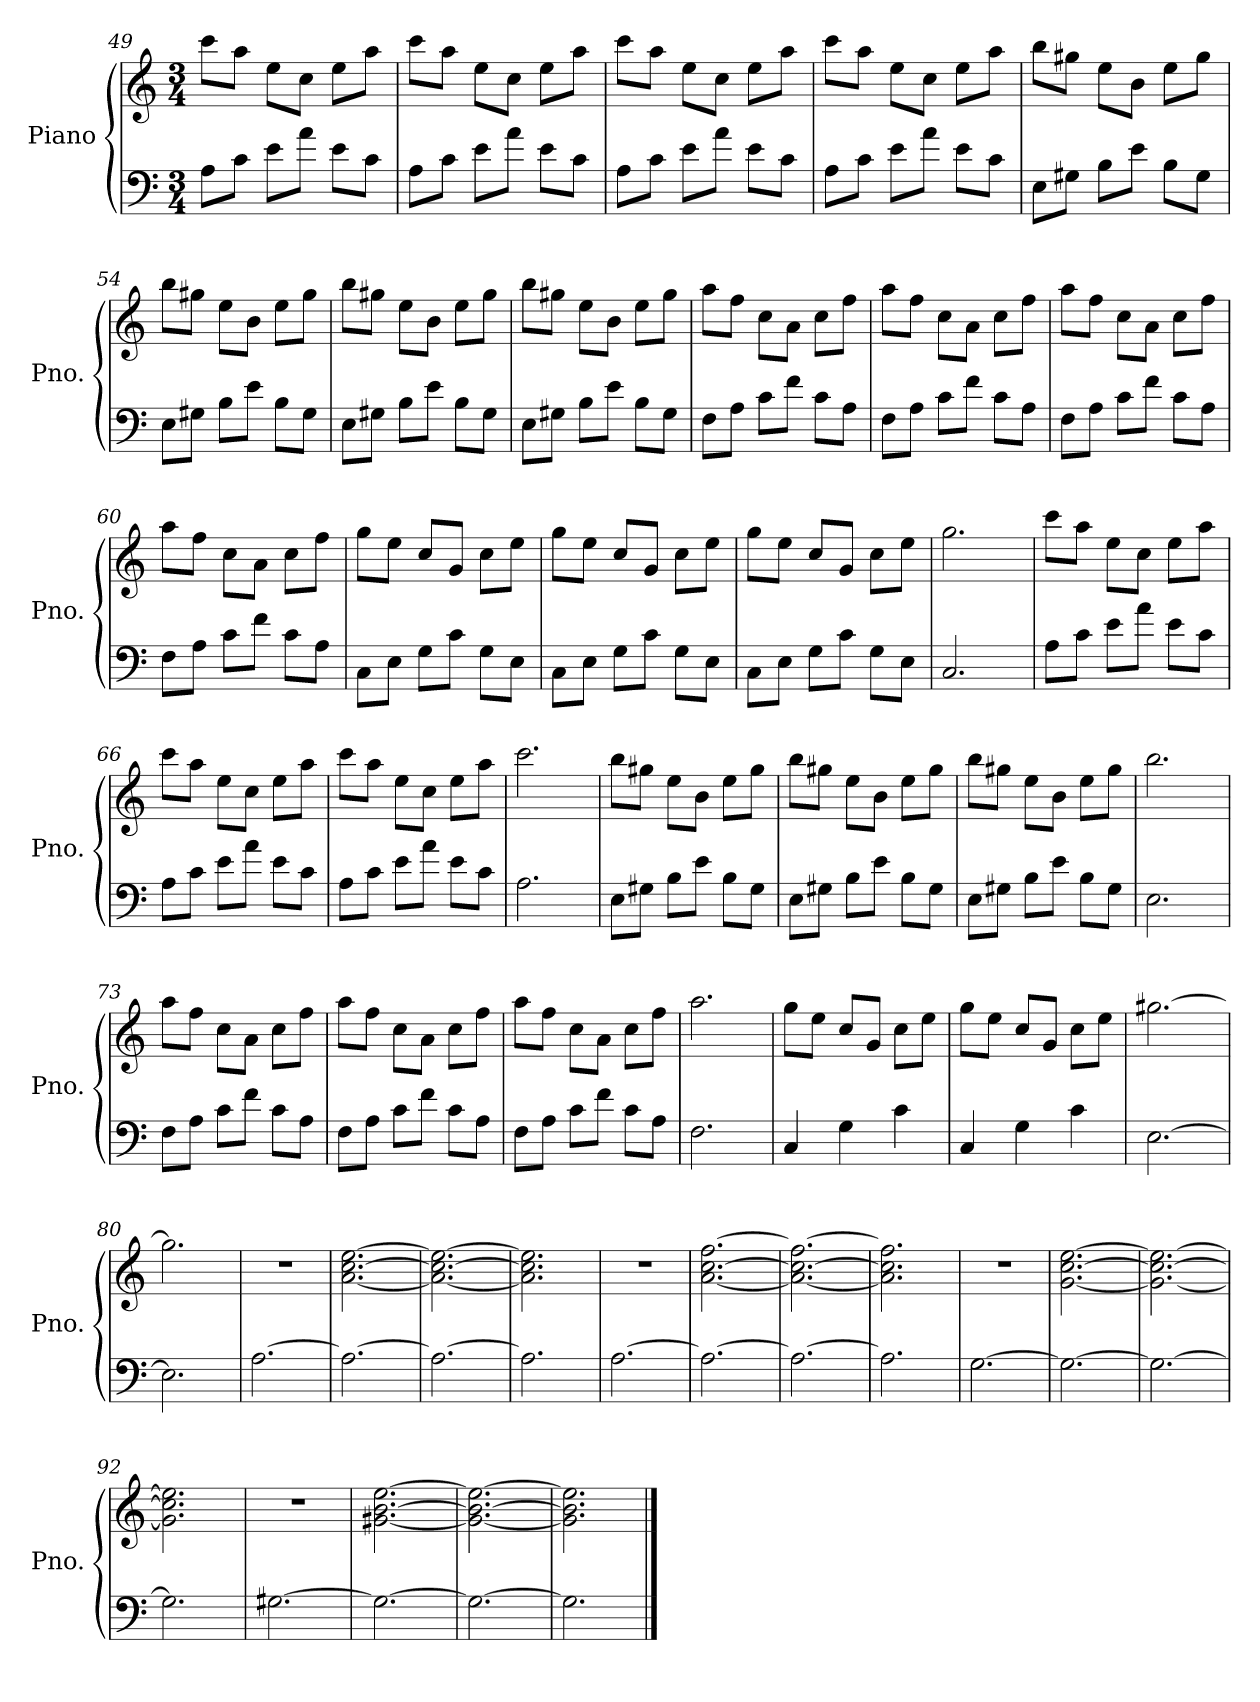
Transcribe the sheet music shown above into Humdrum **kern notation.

**kern	**kern
*part1	*part1
*staff2	*staff1
*I"Piano	*
*I'Pno.	*
*clefF4	*clefG2
*k[]	*k[]
*M3/4	*M3/4
=49	=49
8A\L	8ccc\L
8c\J	8aa\J
8e\L	8ee\L
8a\J	8cc\J
8e\L	8ee\L
8c\J	8aa\J
=50	=50
8A\L	8ccc\L
8c\J	8aa\J
8e\L	8ee\L
8a\J	8cc\J
8e\L	8ee\L
8c\J	8aa\J
!!LO:LB:g=z
=51	=51
8A\L	8ccc\L
8c\J	8aa\J
8e\L	8ee\L
8a\J	8cc\J
8e\L	8ee\L
8c\J	8aa\J
=52	=52
8A\L	8ccc\L
8c\J	8aa\J
8e\L	8ee\L
8a\J	8cc\J
8e\L	8ee\L
8c\J	8aa\J
=53	=53
8E\L	8bb\L
8G#X\J	8gg#X\J
8B\L	8ee\L
8e\J	8b\J
8B\L	8ee\L
8G#\J	8gg#\J
=54	=54
8E\L	8bb\L
8G#X\J	8gg#X\J
8B\L	8ee\L
8e\J	8b\J
8B\L	8ee\L
8G#\J	8gg#\J
=55	=55
8E\L	8bb\L
8G#X\J	8gg#X\J
8B\L	8ee\L
8e\J	8b\J
8B\L	8ee\L
8G#\J	8gg#\J
!!LO:PB:g=z
=56	=56
8E\L	8bb\L
8G#X\J	8gg#X\J
8B\L	8ee\L
8e\J	8b\J
8B\L	8ee\L
8G#\J	8gg#\J
=57	=57
8F\L	8aa\L
8A\J	8ff\J
8c\L	8cc\L
8f\J	8a\J
8c\L	8cc\L
8A\J	8ff\J
=58	=58
8F\L	8aa\L
8A\J	8ff\J
8c\L	8cc\L
8f\J	8a\J
8c\L	8cc\L
8A\J	8ff\J
=59	=59
8F\L	8aa\L
8A\J	8ff\J
8c\L	8cc\L
8f\J	8a\J
8c\L	8cc\L
8A\J	8ff\J
=60	=60
8F\L	8aa\L
8A\J	8ff\J
8c\L	8cc\L
8f\J	8a\J
8c\L	8cc\L
8A\J	8ff\J
=61	=61
8C\L	8gg\L
8E\J	8ee\J
8G\L	8cc/L
8c\J	8g/J
8G\L	8cc\L
8E\J	8ee\J
!!LO:LB:g=z
=62	=62
8C\L	8gg\L
8E\J	8ee\J
8G\L	8cc/L
8c\J	8g/J
8G\L	8cc\L
8E\J	8ee\J
=63	=63
8C\L	8gg\L
8E\J	8ee\J
8G\L	8cc/L
8c\J	8g/J
8G\L	8cc\L
8E\J	8ee\J
=64	=64
2.C/	2.gg\
=65	=65
8A\L	8ccc\L
8c\J	8aa\J
8e\L	8ee\L
8a\J	8cc\J
8e\L	8ee\L
8c\J	8aa\J
=66	=66
8A\L	8ccc\L
8c\J	8aa\J
8e\L	8ee\L
8a\J	8cc\J
8e\L	8ee\L
8c\J	8aa\J
=67	=67
8A\L	8ccc\L
8c\J	8aa\J
8e\L	8ee\L
8a\J	8cc\J
8e\L	8ee\L
8c\J	8aa\J
=68	=68
2.A\	2.ccc\
!!LO:LB:g=z
=69	=69
8E\L	8bb\L
8G#X\J	8gg#X\J
8B\L	8ee\L
8e\J	8b\J
8B\L	8ee\L
8G#\J	8gg#\J
=70	=70
8E\L	8bb\L
8G#X\J	8gg#X\J
8B\L	8ee\L
8e\J	8b\J
8B\L	8ee\L
8G#\J	8gg#\J
=71	=71
8E\L	8bb\L
8G#X\J	8gg#X\J
8B\L	8ee\L
8e\J	8b\J
8B\L	8ee\L
8G#\J	8gg#\J
=72	=72
2.E\	2.bb\
=73	=73
8F\L	8aa\L
8A\J	8ff\J
8c\L	8cc\L
8f\J	8a\J
8c\L	8cc\L
8A\J	8ff\J
=74	=74
8F\L	8aa\L
8A\J	8ff\J
8c\L	8cc\L
8f\J	8a\J
8c\L	8cc\L
8A\J	8ff\J
!!LO:LB:g=z
=75	=75
8F\L	8aa\L
8A\J	8ff\J
8c\L	8cc\L
8f\J	8a\J
8c\L	8cc\L
8A\J	8ff\J
=76	=76
2.F\	2.aa\
=77	=77
4C/	8gg\L
.	8ee\J
4G\	8cc/L
.	8g/J
4c\	8cc\L
.	8ee\J
=78	=78
4C/	8gg\L
.	8ee\J
4G\	8cc/L
.	8g/J
4c\	8cc\L
.	8ee\J
=79	=79
[2.E\	[2.gg#X\
=80	=80
2.E\]	2.gg#\]
=81	=81
[2.A\	2.r
=82	=82
2.A\_	[2.a\ [2.cc\ [2.ee\
=83	=83
2.A\_	2.a\_ 2.cc\_ 2.ee\_
=84	=84
2.A\]	2.a\] 2.cc\] 2.ee\]
=85	=85
[2.A\	2.r
=86	=86
2.A\_	[2.a\ [2.cc\ [2.ff\
!!LO:LB:g=z
=87	=87
2.A\_	2.a\_ 2.cc\_ 2.ff\_
=88	=88
2.A\]	2.a\] 2.cc\] 2.ff\]
=89	=89
[2.G\	2.r
=90	=90
2.G\_	[2.g\ [2.cc\ [2.ee\
=91	=91
2.G\_	2.g\_ 2.cc\_ 2.ee\_
=92	=92
2.G\]	2.g\] 2.cc\] 2.ee\]
=93	=93
[2.G#X\	2.r
=94	=94
2.G#\_	[2.g#X\ [2.b\ [2.ee\
=95	=95
2.G#\_	2.g#\_ 2.b\_ 2.ee\_
=96	=96
2.G#\]	2.g#\] 2.b\] 2.ee\]
==	==
*-	*-
